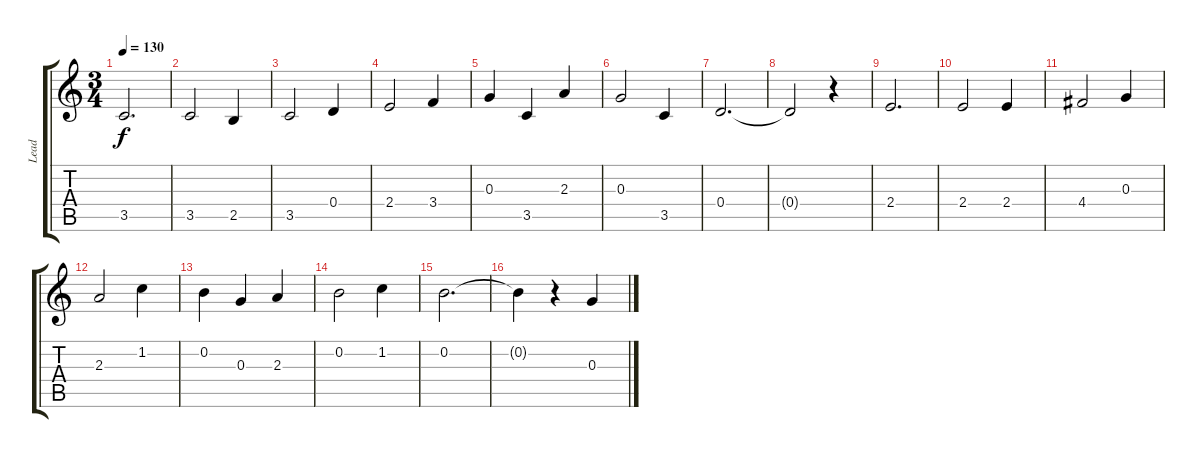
\track ("Lead" "Lead") {instrument acousticguitarsteel}
\staff {score tabs}
\tuning (E4 B3 G3 D3 A2 E2) {hide}
\ts (3 4)
\tempo 130
\clef g2
\ks c
3.5.2{d dy f} |
3.5.2 2.5.4 |
3.5.2 0.4.4 |
2.4.2 3.4.4 |
0.3.4 3.5.4 2.3.4 |
0.3.2 3.5.4 |
0.4.2{d} |
0.4{t}.2 r.4 |
2.4.2{d} |
2.4.2 2.4.4 |
4.4.2 0.3.4 |
2.3.2 1.2.4 |
0.2.4 0.3.4 2.3.4 |
0.2.2 1.2.4 |
0.2.2{d} |
0.2{t}.4 r.4 0.3.4
